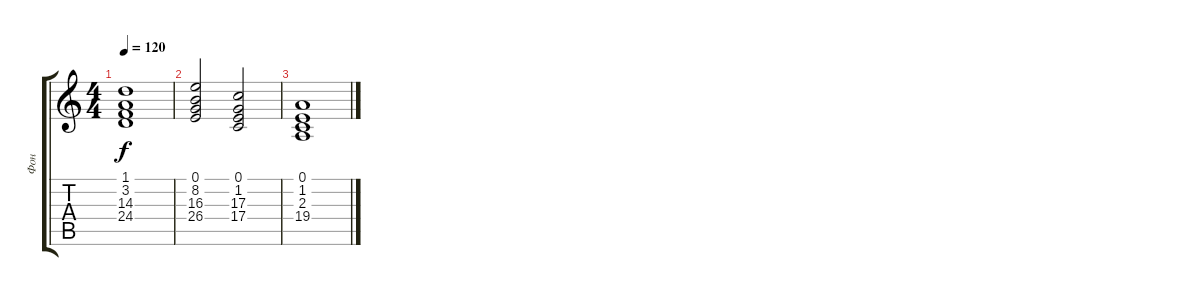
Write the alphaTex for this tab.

\track ("Фон" "Фон") {instrument synthstrings1}
\staff {score tabs}
\tuning (E4 B3 G3 D3 A2 E2) {hide}
\ts (4 4)
\tempo 120
\clef g2
\ks c
(1.1 3.2 14.3 24.4).1{dy f} |
(0.1 8.2 16.3 26.4).2 (0.1 1.2 17.3 17.4).2 |
(0.1 1.2 2.3 19.4).1
